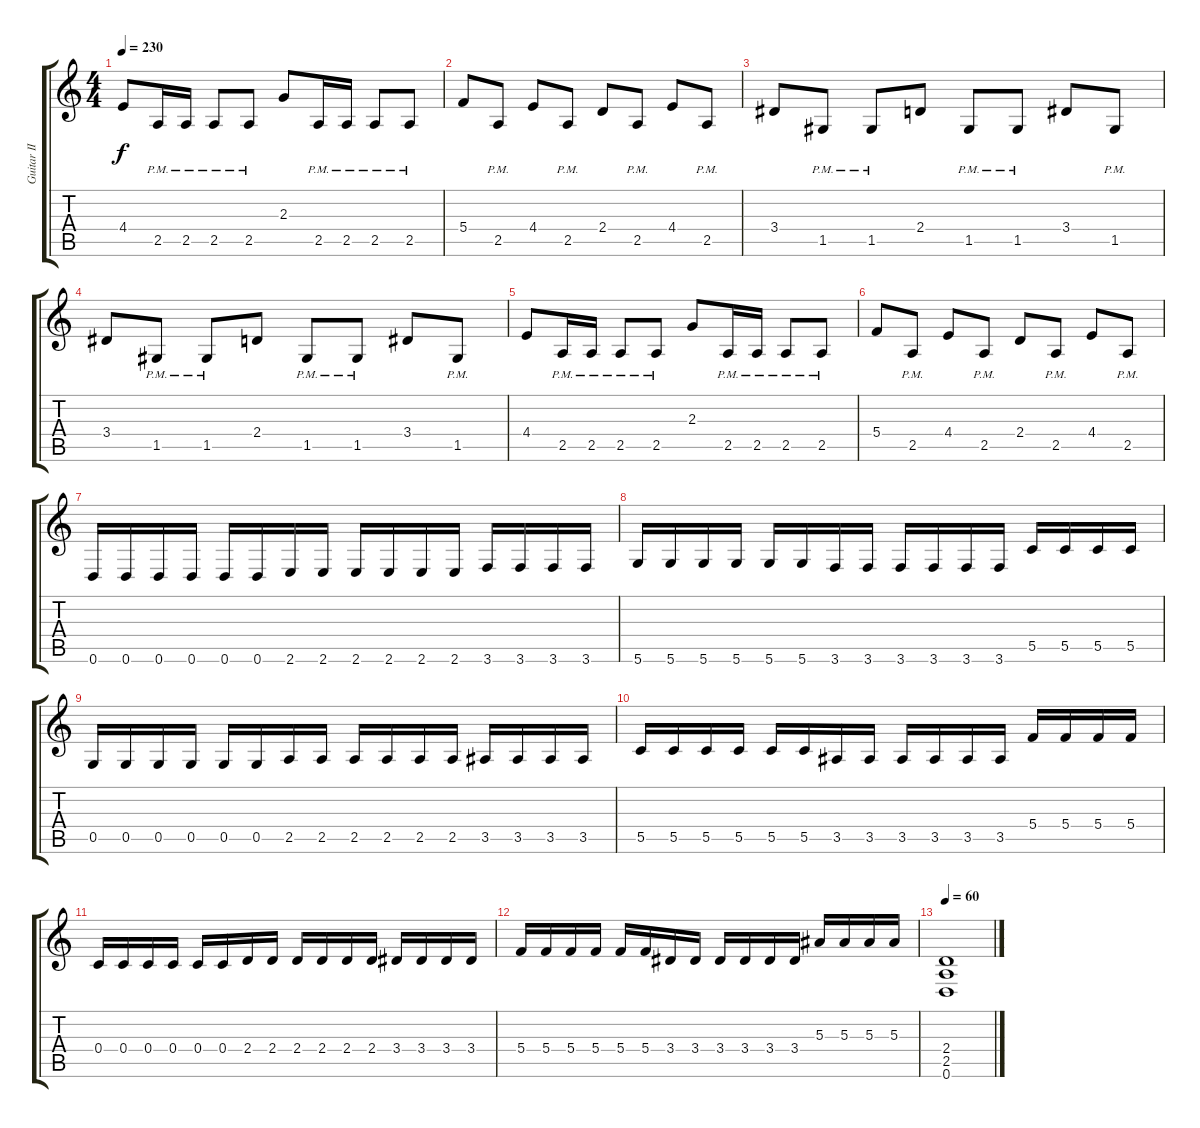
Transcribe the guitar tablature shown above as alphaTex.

\track ("Guitar II" "Guitar II") {instrument distortionguitar}
\staff {score tabs}
\tuning (D4 A3 F3 C3 G2 D2) {hide}
\ts (4 4)
\tempo 230
\clef g2
\ks c
4.4.8{dy f} 2.5{pm}.16 2.5{pm}.16 2.5{pm}.8 2.5{pm}.8 2.3.8 2.5{pm}.16 2.5{pm}.16 2.5{pm}.8 2.5{pm}.8 |
5.4.8 2.5{pm}.8 4.4.8 2.5{pm}.8 2.4.8 2.5{pm}.8 4.4.8 2.5{pm}.8 |
3.4.8 1.5{pm}.8 1.5{pm}.8 2.4.8 1.5{pm}.8 1.5{pm}.8 3.4.8 1.5{pm}.8 |
3.4.8 1.5{pm}.8 1.5{pm}.8 2.4.8 1.5{pm}.8 1.5{pm}.8 3.4.8 1.5{pm}.8 |
4.4.8 2.5{pm}.16 2.5{pm}.16 2.5{pm}.8 2.5{pm}.8 2.3.8 2.5{pm}.16 2.5{pm}.16 2.5{pm}.8 2.5{pm}.8 |
5.4.8 2.5{pm}.8 4.4.8 2.5{pm}.8 2.4.8 2.5{pm}.8 4.4.8 2.5{pm}.8 |
0.6.16 0.6.16 0.6.16 0.6.16 0.6.16 0.6.16 2.6.16 2.6.16 2.6.16 2.6.16 2.6.16 2.6.16 3.6.16 3.6.16 3.6.16 3.6.16 |
5.6.16 5.6.16 5.6.16 5.6.16 5.6.16 5.6.16 3.6.16 3.6.16 3.6.16 3.6.16 3.6.16 3.6.16 5.5.16 5.5.16 5.5.16 5.5.16 |
0.5.16 0.5.16 0.5.16 0.5.16 0.5.16 0.5.16 2.5.16 2.5.16 2.5.16 2.5.16 2.5.16 2.5.16 3.5.16 3.5.16 3.5.16 3.5.16 |
5.5.16 5.5.16 5.5.16 5.5.16 5.5.16 5.5.16 3.5.16 3.5.16 3.5.16 3.5.16 3.5.16 3.5.16 5.4.16 5.4.16 5.4.16 5.4.16 |
0.4.16 0.4.16 0.4.16 0.4.16 0.4.16 0.4.16 2.4.16 2.4.16 2.4.16 2.4.16 2.4.16 2.4.16 3.4.16 3.4.16 3.4.16 3.4.16 |
5.4.16 5.4.16 5.4.16 5.4.16 5.4.16 5.4.16 3.4.16 3.4.16 3.4.16 3.4.16 3.4.16 3.4.16 5.3.16 5.3.16 5.3.16 5.3.16 |
\tempo 60
(2.4 2.5 0.6).1
